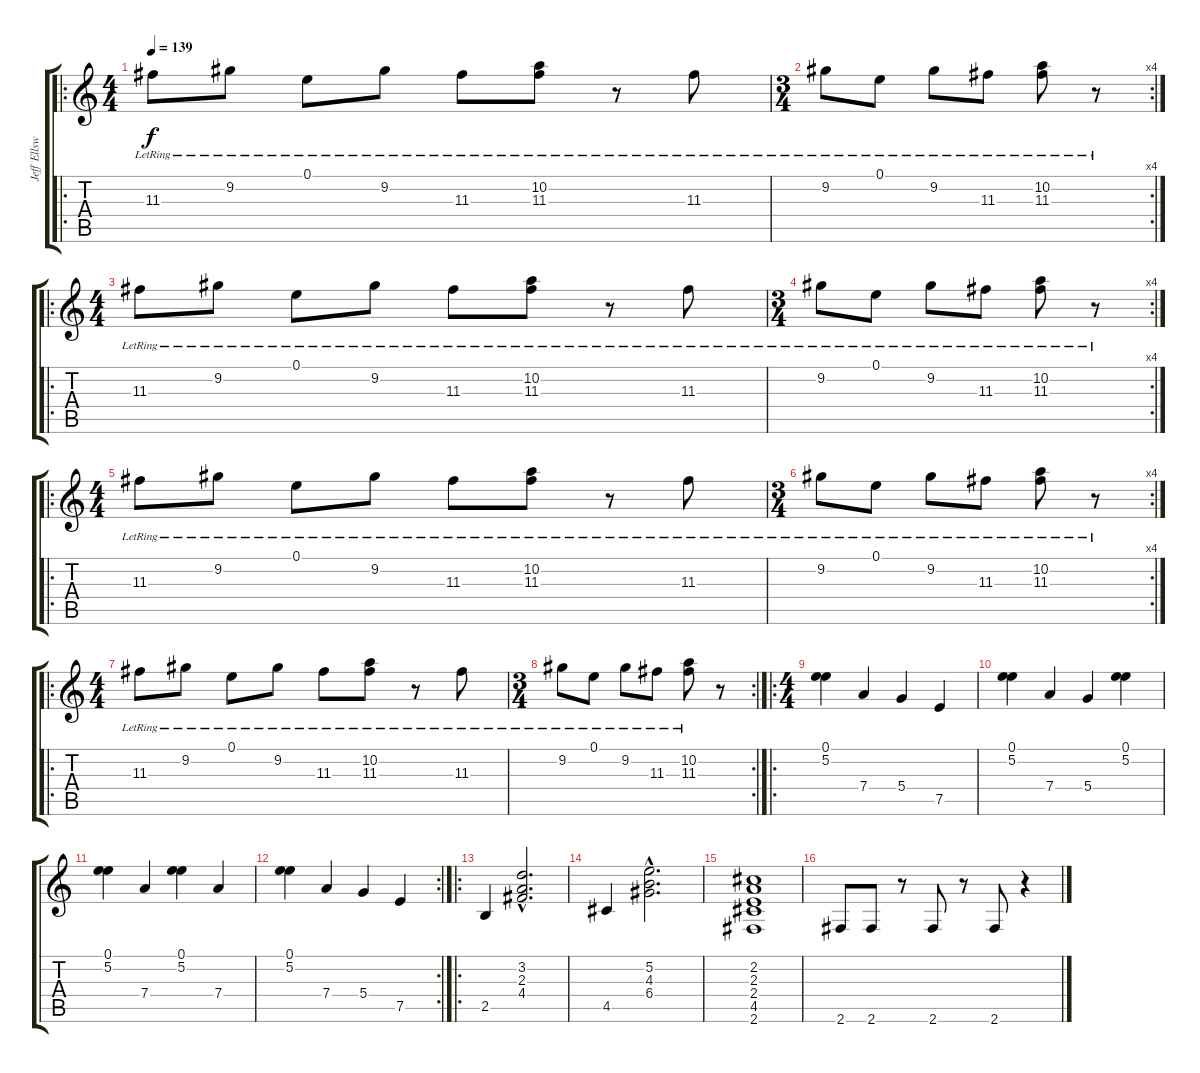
\track ("Jeff Ellsworth" "Jeff Ellsw") {instrument overdrivenguitar}
\staff {score tabs}
\tuning (E4 B3 G3 D3 A2 E2) {hide}
\ro
\ts (4 4)
\tempo 139
\clef g2
\ks c
11.3{lr}.8{dy f instrument overdrivenguitar} 9.2{lr}.8 0.1{lr}.8 9.2{lr}.8 11.3{lr}.8 (10.2{lr} 11.3{lr}).8 r.8 11.3{lr}.8 |
\rc 4
\ts (3 4)
9.2{lr}.8 0.1{lr}.8 9.2{lr}.8 11.3{lr}.8 (10.2{lr} 11.3{lr}).8 r.8 |
\ro
\ts (4 4)
11.3{lr}.8 9.2{lr}.8 0.1{lr}.8 9.2{lr}.8 11.3{lr}.8 (10.2{lr} 11.3{lr}).8 r.8 11.3{lr}.8 |
\rc 4
\ts (3 4)
9.2{lr}.8 0.1{lr}.8 9.2{lr}.8 11.3{lr}.8 (10.2{lr} 11.3{lr}).8 r.8 |
\ro
\ts (4 4)
11.3{lr}.8 9.2{lr}.8 0.1{lr}.8 9.2{lr}.8 11.3{lr}.8 (10.2{lr} 11.3{lr}).8 r.8 11.3{lr}.8 |
\rc 4
\ts (3 4)
9.2{lr}.8 0.1{lr}.8 9.2{lr}.8 11.3{lr}.8 (10.2{lr} 11.3{lr}).8 r.8 |
\ro
\ts (4 4)
11.3{lr}.8 9.2{lr}.8 0.1{lr}.8 9.2{lr}.8 11.3{lr}.8 (10.2{lr} 11.3{lr}).8 r.8 11.3{lr}.8 |
\rc 2
\ts (3 4)
9.2{lr}.8 0.1{lr}.8 9.2{lr}.8 11.3{lr}.8 (10.2{lr} 11.3{lr}).8 r.8 |
\ro
\ts (4 4)
(0.1 5.2).4 7.4.4 5.4.4 7.5.4 |
(0.1 5.2).4 7.4.4 5.4.4 (0.1 5.2).4 |
(0.1 5.2).4 7.4.4 (0.1 5.2).4 7.4.4 |
\rc 2
(0.1 5.2).4 7.4.4 5.4.4 7.5.4 |
\ro
2.5.4 (3.2{hac} 2.3{hac} 4.4{hac}).2{d} |
4.5.4 (5.2{hac} 4.3{hac} 6.4{hac}).2{d} |
(2.2 2.3 2.4 4.5 2.6).1 |
2.6.8 2.6.8 r.8 2.6.8 r.8 2.6.8 r.4
